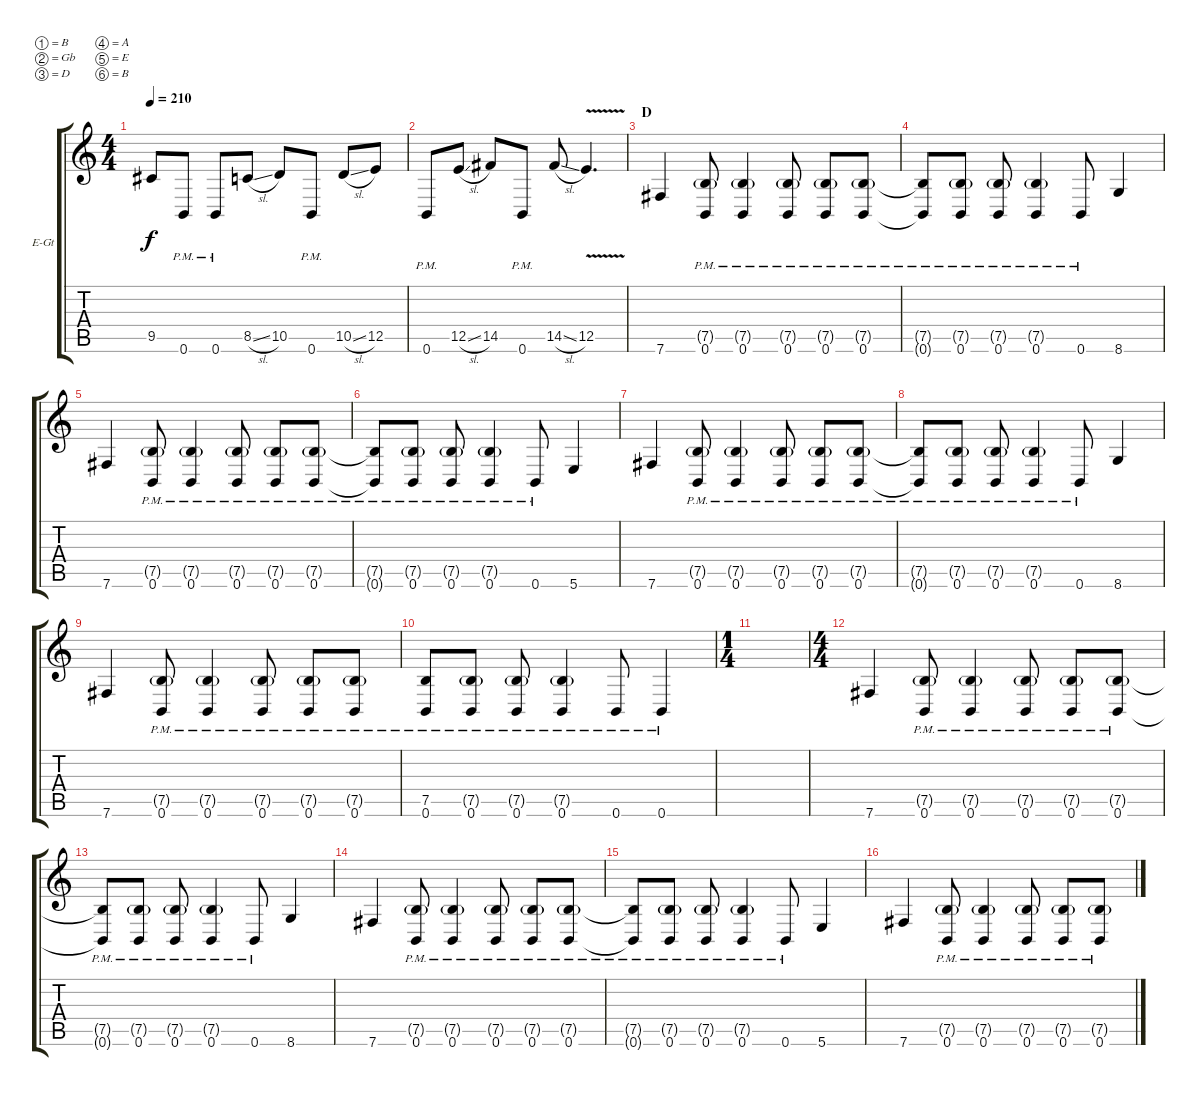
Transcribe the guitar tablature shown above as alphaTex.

\bracketExtendMode groupsimilarinstruments
\firstSystemTrackNameOrientation horizontal
\otherSystemsTrackNameOrientation horizontal
\track ("Rhythm Guitar" "E-Gt") {instrument distortionguitar}
\staff {score tabs}
\tuning (B3 Gb3 D3 A2 E2 B1)
\ts (4 4)
\tempo 210
\clef g2
\ks c
9.5.8{dy f} 0.6{pm}.8 0.6{pm}.8 8.5{sl}.8 10.5.8 0.6{pm}.8 10.5{sl}.8 12.5.8 |
0.6{pm}.8 12.5{sl}.8 14.5.8 0.6{pm}.8 14.5{sl}.8 12.5{v}.4{d} |
\section ("" "D")
7.6.4 (0.6{pm} 7.5{g pm}).8 (7.5{g pm} 0.6{pm}).4 (0.6{pm} 7.5{g pm}).8 (7.5{g pm} 0.6{pm}).8 (0.6{pm} 7.5{g pm}).8 |
(0.6{pm t} 7.5{pm t}).8 (7.5{g pm} 0.6{pm}).8 (0.6{pm} 7.5{g pm}).8 (7.5{g pm} 0.6{pm}).4 0.6{pm}.8 8.6.4 |
7.6.4 (0.6{pm} 7.5{g pm}).8 (7.5{g pm} 0.6{pm}).4 (0.6{pm} 7.5{g pm}).8 (7.5{g pm} 0.6{pm}).8 (0.6{pm} 7.5{g pm}).8 |
(0.6{pm t} 7.5{pm t}).8 (7.5{g pm} 0.6{pm}).8 (0.6{pm} 7.5{g pm}).8 (7.5{g pm} 0.6{pm}).4 0.6{pm}.8 5.6.4 |
7.6.4 (0.6{pm} 7.5{g pm}).8 (7.5{g pm} 0.6{pm}).4 (0.6{pm} 7.5{g pm}).8 (7.5{g pm} 0.6{pm}).8 (0.6{pm} 7.5{g pm}).8 |
(0.6{pm t} 7.5{pm t}).8 (7.5{g pm} 0.6{pm}).8 (0.6{pm} 7.5{g pm}).8 (7.5{g pm} 0.6{pm}).4 0.6{pm}.8 8.6.4 |
7.6.4 (0.6{pm} 7.5{g pm}).8 (7.5{g pm} 0.6{pm}).4 (0.6{pm} 7.5{g pm}).8 (7.5{g pm} 0.6{pm}).8 (0.6{pm} 7.5{g pm}).8 |
(0.6{pm} 7.5{pm}).8 (7.5{g pm} 0.6{pm}).8 (0.6{pm} 7.5{g pm}).8 (7.5{g pm} 0.6{pm}).4 0.6{pm}.8 0.6{pm}.4 |
\ts (1 4)
|
\ts (4 4)
7.6.4 (0.6{pm} 7.5{g pm}).8 (7.5{g pm} 0.6{pm}).4 (0.6{pm} 7.5{g pm}).8 (7.5{g pm} 0.6{pm}).8 (0.6{pm} 7.5{g pm}).8 |
(0.6{pm t} 7.5{pm t}).8 (7.5{g pm} 0.6{pm}).8 (0.6{pm} 7.5{g pm}).8 (7.5{g pm} 0.6{pm}).4 0.6{pm}.8 8.6.4 |
7.6.4 (0.6{pm} 7.5{g pm}).8 (7.5{g pm} 0.6{pm}).4 (0.6{pm} 7.5{g pm}).8 (7.5{g pm} 0.6{pm}).8 (0.6{pm} 7.5{g pm}).8 |
(0.6{pm t} 7.5{pm t}).8 (7.5{g pm} 0.6{pm}).8 (0.6{pm} 7.5{g pm}).8 (7.5{g pm} 0.6{pm}).4 0.6{pm}.8 5.6.4 |
7.6.4 (0.6{pm} 7.5{g pm}).8 (7.5{g pm} 0.6{pm}).4 (0.6{pm} 7.5{g pm}).8 (7.5{g pm} 0.6{pm}).8 (0.6{pm} 7.5{g pm}).8
